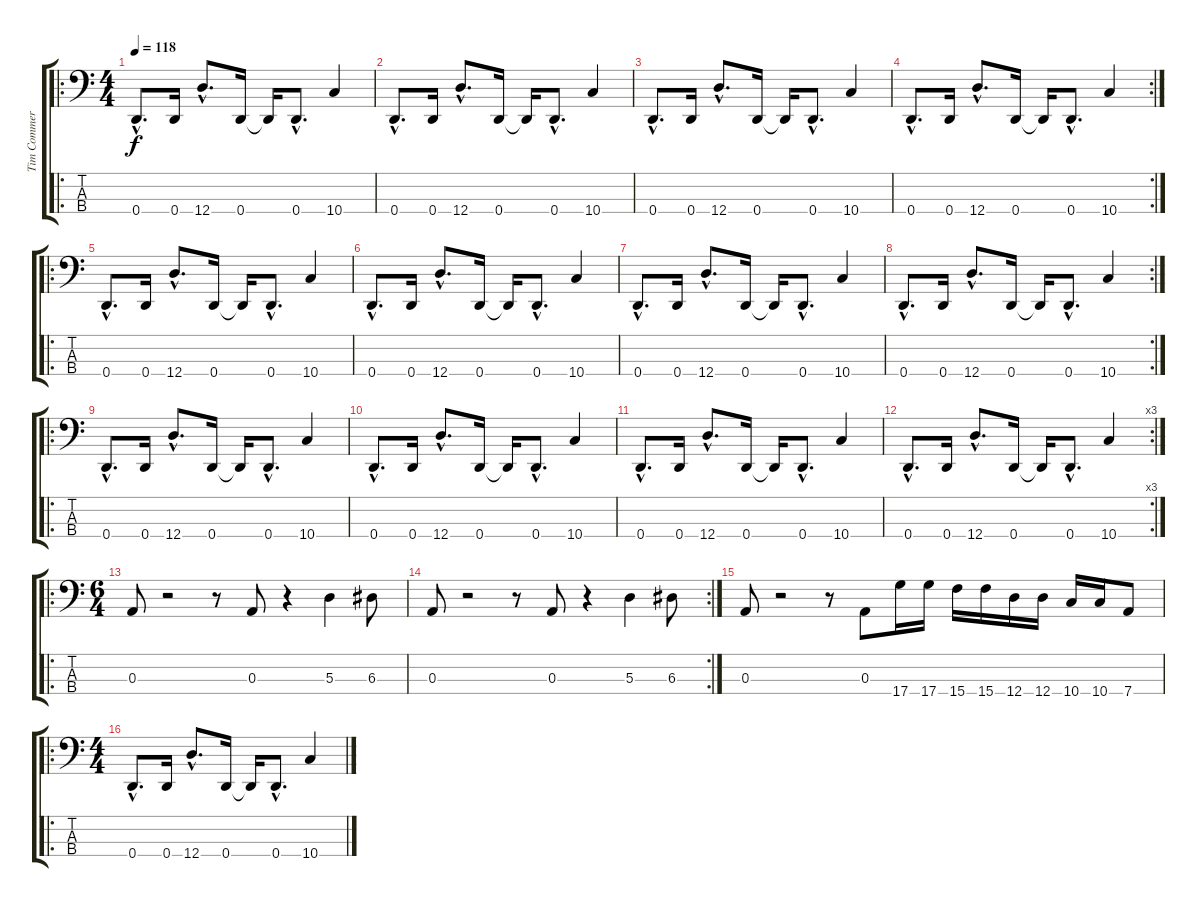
\track ("Tim Commerford - Bass" "Tim Commer") {instrument electricbasspick}
\staff {score tabs}
\tuning (G2 D2 A1 D1) {hide}
\ro
\ts (4 4)
\tempo 118
\clef f4
\ks c
0.4{hac}.8{d dy f} 0.4.16 12.4{hac}.8{d} 0.4.16 0.4{t}.16 0.4{hac}.8{d} 10.4.4 |
0.4{hac}.8{d} 0.4.16 12.4{hac}.8{d} 0.4.16 0.4{t}.16 0.4{hac}.8{d} 10.4.4 |
0.4{hac}.8{d} 0.4.16 12.4{hac}.8{d} 0.4.16 0.4{t}.16 0.4{hac}.8{d} 10.4.4 |
\rc 2
0.4{hac}.8{d} 0.4.16 12.4{hac}.8{d} 0.4.16 0.4{t}.16 0.4{hac}.8{d} 10.4.4 |
\ro
0.4{hac}.8{d} 0.4.16 12.4{hac}.8{d} 0.4.16 0.4{t}.16 0.4{hac}.8{d} 10.4.4 |
0.4{hac}.8{d} 0.4.16 12.4{hac}.8{d} 0.4.16 0.4{t}.16 0.4{hac}.8{d} 10.4.4 |
0.4{hac}.8{d} 0.4.16 12.4{hac}.8{d} 0.4.16 0.4{t}.16 0.4{hac}.8{d} 10.4.4 |
\rc 2
0.4{hac}.8{d} 0.4.16 12.4{hac}.8{d} 0.4.16 0.4{t}.16 0.4{hac}.8{d} 10.4.4 |
\ro
0.4{hac}.8{d} 0.4.16 12.4{hac}.8{d} 0.4.16 0.4{t}.16 0.4{hac}.8{d} 10.4.4 |
0.4{hac}.8{d} 0.4.16 12.4{hac}.8{d} 0.4.16 0.4{t}.16 0.4{hac}.8{d} 10.4.4 |
0.4{hac}.8{d} 0.4.16 12.4{hac}.8{d} 0.4.16 0.4{t}.16 0.4{hac}.8{d} 10.4.4 |
\rc 3
0.4{hac}.8{d} 0.4.16 12.4{hac}.8{d} 0.4.16 0.4{t}.16 0.4{hac}.8{d} 10.4.4 |
\ro
\ts (6 4)
0.3.8 r.2 r.8 0.3.8 r.4 5.3.4 6.3.8 |
\rc 2
0.3.8 r.2 r.8 0.3.8 r.4 5.3.4 6.3.8 |
0.3.8 r.2 r.8 0.3.8 17.4.16 17.4.16 15.4.16 15.4.16 12.4.16 12.4.16 10.4.16 10.4.16 7.4.8 |
\ro
\ts (4 4)
0.4{hac}.8{d} 0.4.16 12.4{hac}.8{d} 0.4.16 0.4{t}.16 0.4{hac}.8{d} 10.4.4
